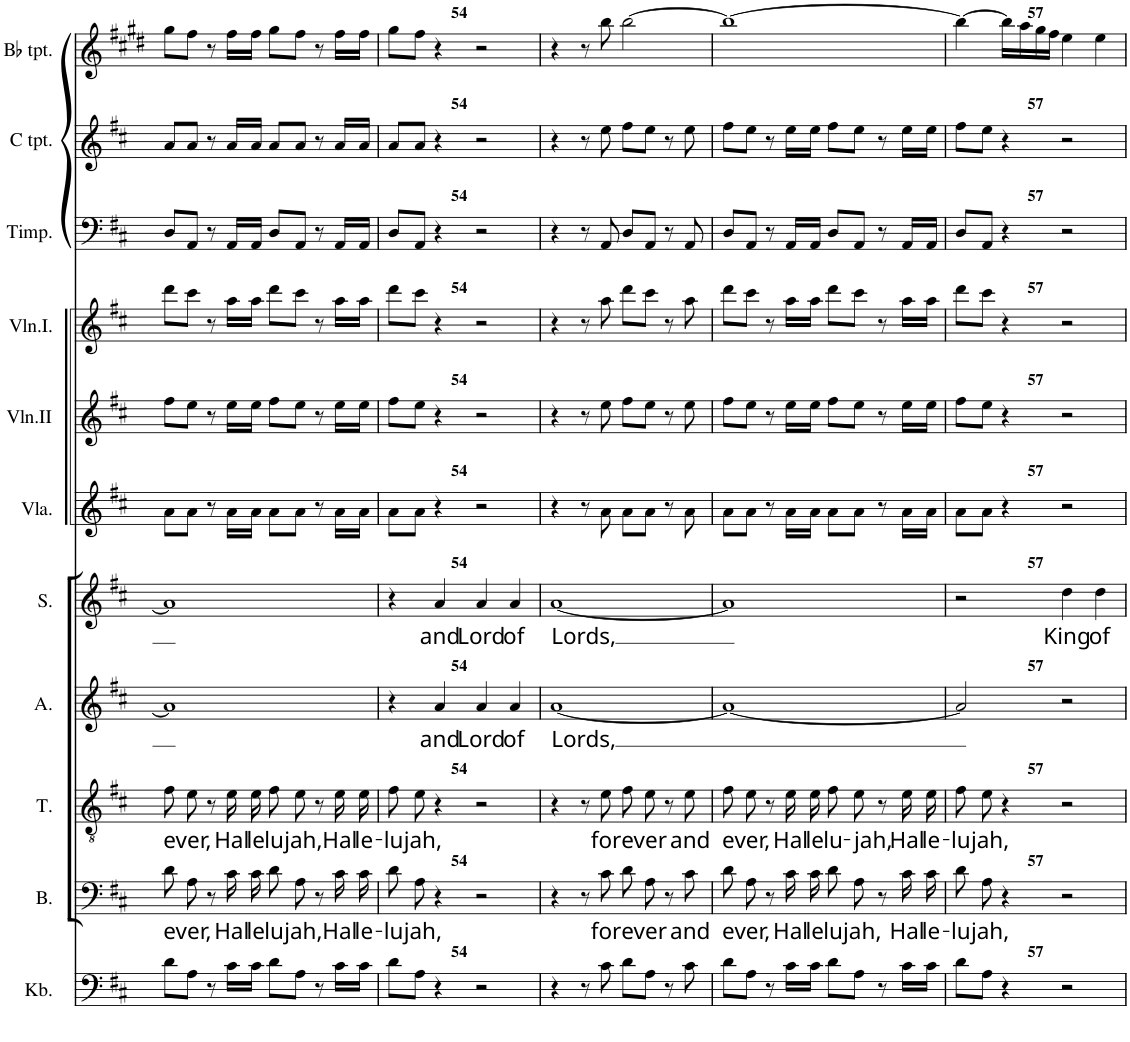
**kern	**kern	**text	**kern	**text	**kern	**text	**kern	**text	**kern	**kern	**kern	**kern	**kern	**kern
*part11	*part10	*part10	*part9	*part9	*part8	*part8	*part7	*part7	*part6	*part5	*part4	*part3	*part2	*part1
*staff11	*staff10	*staff10	*staff9	*staff9	*staff8	*staff8	*staff7	*staff7	*staff6	*staff5	*staff4	*staff3	*staff2	*staff1
*I"Kontrabas	*I"Bass	*	*I"Tenor	*	*I"Alto	*	*I"Soprano	*	*I"Viola	*I"Violin II	*I"Violin I.	*I"Timpani	*I"C trompet	*I"Bb trompet
*I'Kb.	*I'B.	*	*I'T.	*	*I'A.	*	*I'S.	*	*I'Vla.	*I'Vln.II	*I'Vln.I.	*I'Timp.	*I'C tpt.	*I'Bb tpt.
!!LO:PB:g=z
*clefF4	*clefF4	*	*clefGv2	*	*clefG2	*	*clefG2	*	*clefG2	*clefG2	*clefG2	*clefF4	*clefG2	*clefG2
*Trd7c12	*	*	*	*	*	*	*	*	*	*	*	*	*Trd1c2	*Trd1c2
*k[f#c#]	*k[f#c#]	*	*k[f#c#]	*	*k[f#c#]	*	*k[f#c#]	*	*k[f#c#]	*k[f#c#]	*k[f#c#]	*k[f#c#]	*k[f#c#]	*k[f#c#g#d#]
*M4/4	*M4/4	*	*M4/4	*	*M4/4	*	*M4/4	*	*M4/4	*M4/4	*M4/4	*M4/4	*M4/4	*M4/4
=53	=53	=53	=53	=53	=53	=53	=53	=53	=53	=53	=53	=53	=53	=53
!	!	!LO:LY:b	!	!LO:LY:b	!	!	!	!	!	!	!	!	!	!
8d\L	8d\L	e-	8f#\L	e-	1a]	.	1a]	.	8a\L	8ff#\L	8ddd\L	8D/L	8a/L	8gg#\L
!	!	!LO:LY:b	!	!LO:LY:b	!	!	!	!	!	!	!	!	!	!
8A\J	8A\J	-ver,	8e\J	-ver,	.	.	.	.	8a\J	8ee\J	8ccc#\J	8AA/J	8a/J	8ff#\J
8r	8r	.	8r	.	.	.	.	.	8r	8r	8r	8r	8r	8r
!	!	!LO:LY:b	!	!LO:LY:b	!	!	!	!	!	!	!	!	!	!
16c#\LL	16c#\LL	Hal-	16e\LL	Hal-	.	.	.	.	16a\LL	16ee\LL	16aa\LL	16AA/LL	16a/LL	16ff#\LL
!	!	!LO:LY:b	!	!LO:LY:b	!	!	!	!	!	!	!	!	!	!
16c#\JJ	16c#\JJ	-le-	16e\JJ	-le-	.	.	.	.	16a\JJ	16ee\JJ	16aa\JJ	16AA/JJ	16a/JJ	16ff#\JJ
!	!	!LO:LY:b	!	!LO:LY:b	!	!	!	!	!	!	!	!	!	!
8d\L	8d\L	-lu-	8f#\L	-lu-	.	.	.	.	8a\L	8ff#\L	8ddd\L	8D/L	8a/L	8gg#\L
!	!	!LO:LY:b	!	!LO:LY:b	!	!	!	!	!	!	!	!	!	!
8A\J	8A\J	-jah,	8e\J	-jah,	.	.	.	.	8a\J	8ee\J	8ccc#\J	8AA/J	8a/J	8ff#\J
8r	8r	.	8r	.	.	.	.	.	8r	8r	8r	8r	8r	8r
!	!	!LO:LY:b	!	!LO:LY:b	!	!	!	!	!	!	!	!	!	!
16c#\LL	16c#\LL	Hal-	16e\LL	Hal-	.	.	.	.	16a\LL	16ee\LL	16aa\LL	16AA/LL	16a/LL	16ff#\LL
!	!	!LO:LY:b	!	!LO:LY:b	!	!	!	!	!	!	!	!	!	!
16c#\JJ	16c#\JJ	-le-	16e\JJ	-le-	.	.	.	.	16a\JJ	16ee\JJ	16aa\JJ	16AA/JJ	16a/JJ	16ff#\JJ
=54	=54	=54	=54	=54	=54	=54	=54	=54	=54	=54	=54	=54	=54	=54
!	!	!LO:LY:b	!	!LO:LY:b	!	!	!	!	!	!	!	!	!	!
8d\L	8d\L	-lu-	8f#\L	-lu-	4r	.	4r	.	8a\L	8ff#\L	8ddd\L	8D/L	8a/L	8gg#\L
!	!	!LO:LY:b	!	!LO:LY:b	!	!	!	!	!	!	!	!	!	!
8A\J	8A\J	-jah,	8e\J	-jah,	.	.	.	.	8a\J	8ee\J	8ccc#\J	8AA/J	8a/J	8ff#\J
!	!	!	!	!	!	!LO:LY:b	!	!LO:LY:b	!	!	!	!	!	!
4r	4r	.	4r	.	4a/	and	4a/	and	4r	4r	4r	4r	4r	4r
!	!	!	!	!	!	!LO:LY:b	!	!LO:LY:b	!	!	!	!	!	!
2r	2r	.	2r	.	4a/	Lord	4a/	Lord	2r	2r	2r	2r	2r	2r
!	!	!	!	!	!	!LO:LY:b	!	!LO:LY:b	!	!	!	!	!	!
.	.	.	.	.	4a/	of	4a/	of	.	.	.	.	.	.
=55	=55	=55	=55	=55	=55	=55	=55	=55	=55	=55	=55	=55	=55	=55
!	!	!	!	!	!	!LO:LY:b	!	!LO:LY:b	!	!	!	!	!	!
4r	4r	.	4r	.	[1a	-Lords,	[1a	Lords,	4r	4r	4r	4r	4r	4r
8r	8r	.	8r	.	.	.	.	.	8r	8r	8r	8r	8r	8r
!	!	!LO:LY:b	!	!LO:LY:b	!	!	!	!	!	!	!	!	!	!
8c#\	8c#\	for	8e\	for	.	.	.	.	8a\	8ee\	8aa\	8AA/	8ee\	8bb\
!	!	!LO:LY:b	!	!LO:LY:b	!	!	!	!	!	!	!	!	!	!
8d\L	8d\L	e-	8f#\L	e-	.	.	.	.	8a\L	8ff#\L	8ddd\L	8D/L	8ff#\L	[2bb\
!	!	!LO:LY:b	!	!LO:LY:b	!	!	!	!	!	!	!	!	!	!
8A\J	8A\J	-ver	8e\J	-ver	.	.	.	.	8a\J	8ee\J	8ccc#\J	8AA/J	8ee\J	.
8r	8r	.	8r	.	.	.	.	.	8r	8r	8r	8r	8r	.
!	!	!LO:LY:b	!	!LO:LY:b	!	!	!	!	!	!	!	!	!	!
8c#\	8c#\	and	8e\	and	.	.	.	.	8a\	8ee\	8aa\	8AA/	8ee\	.
=56	=56	=56	=56	=56	=56	=56	=56	=56	=56	=56	=56	=56	=56	=56
!	!	!LO:LY:b	!	!LO:LY:b	!	!	!	!	!	!	!	!	!	!
8d\L	8d\L	e-	8f#\L	e-	1a_	.	1a]	.	8a\L	8ff#\L	8ddd\L	8D/L	8ff#\L	1bb_
!	!	!LO:LY:b	!	!LO:LY:b	!	!	!	!	!	!	!	!	!	!
8A\J	8A\J	-ver,	8e\J	-ver,	.	.	.	.	8a\J	8ee\J	8ccc#\J	8AA/J	8ee\J	.
8r	8r	.	8r	.	.	.	.	.	8r	8r	8r	8r	8r	.
!	!	!LO:LY:b	!	!LO:LY:b	!	!	!	!	!	!	!	!	!	!
16c#\LL	16c#\LL	Hal-	16e\LL	Hal-	.	.	.	.	16a\LL	16ee\LL	16aa\LL	16AA/LL	16ee\LL	.
!	!	!LO:LY:b	!	!LO:LY:b	!	!	!	!	!	!	!	!	!	!
16c#\JJ	16c#\JJ	-le-	16e\JJ	-le-	.	.	.	.	16a\JJ	16ee\JJ	16aa\JJ	16AA/JJ	16ee\JJ	.
!	!	!LO:LY:b	!	!LO:LY:b	!	!	!	!	!	!	!	!	!	!
8d\L	8d\L	-lu-	8f#\L	-lu-	.	.	.	.	8a\L	8ff#\L	8ddd\L	8D/L	8ff#\L	.
!	!	!LO:LY:b	!	!LO:LY:b	!	!	!	!	!	!	!	!	!	!
8A\J	8A\J	-jah,	8e\J	-jah,-	.	.	.	.	8a\J	8ee\J	8ccc#\J	8AA/J	8ee\J	.
8r	8r	.	8r	.	.	.	.	.	8r	8r	8r	8r	8r	.
!	!	!LO:LY:b	!	!LO:LY:b	!	!	!	!	!	!	!	!	!	!
16c#\LL	16c#\LL	Hal-	16e\LL	-Hal-	.	.	.	.	16a\LL	16ee\LL	16aa\LL	16AA/LL	16ee\LL	.
!	!	!LO:LY:b	!	!LO:LY:b	!	!	!	!	!	!	!	!	!	!
16c#\JJ	16c#\JJ	-le-	16e\JJ	-le-	.	.	.	.	16a\JJ	16ee\JJ	16aa\JJ	16AA/JJ	16ee\JJ	.
=57	=57	=57	=57	=57	=57	=57	=57	=57	=57	=57	=57	=57	=57	=57
!	!	!LO:LY:b	!	!LO:LY:b	!	!	!	!	!	!	!	!	!	!
8d\L	8d\L	-lu-	8f#\L	-lu-	2a/]	.	2r	.	8a\L	8ff#\L	8ddd\L	8D/L	8ff#\L	4bb\_
!	!	!LO:LY:b	!	!LO:LY:b	!	!	!	!	!	!	!	!	!	!
8A\J	8A\J	-jah,	8e\J	-jah,	.	.	.	.	8a\J	8ee\J	8ccc#\J	8AA/J	8ee\J	.
4r	4r	.	4r	.	.	.	.	.	4r	4r	4r	4r	4r	16bb\LL]
.	.	.	.	.	.	.	.	.	.	.	.	.	.	16aa\
.	.	.	.	.	.	.	.	.	.	.	.	.	.	16gg#\
.	.	.	.	.	.	.	.	.	.	.	.	.	.	16ff#\JJ
!	!	!	!	!	!	!	!	!LO:LY:b	!	!	!	!	!	!
2r	2r	.	2r	.	2r	.	4dd\	King	2r	2r	2r	2r	2r	4ee\
!	!	!	!	!	!	!	!	!LO:LY:b	!	!	!	!	!	!
.	.	.	.	.	.	.	4dd\	of	.	.	.	.	.	4ee\
=	=	=	=	=	=	=	=	=	=	=	=	=	=	=
*-	*-	*-	*-	*-	*-	*-	*-	*-	*-	*-	*-	*-	*-	*-
